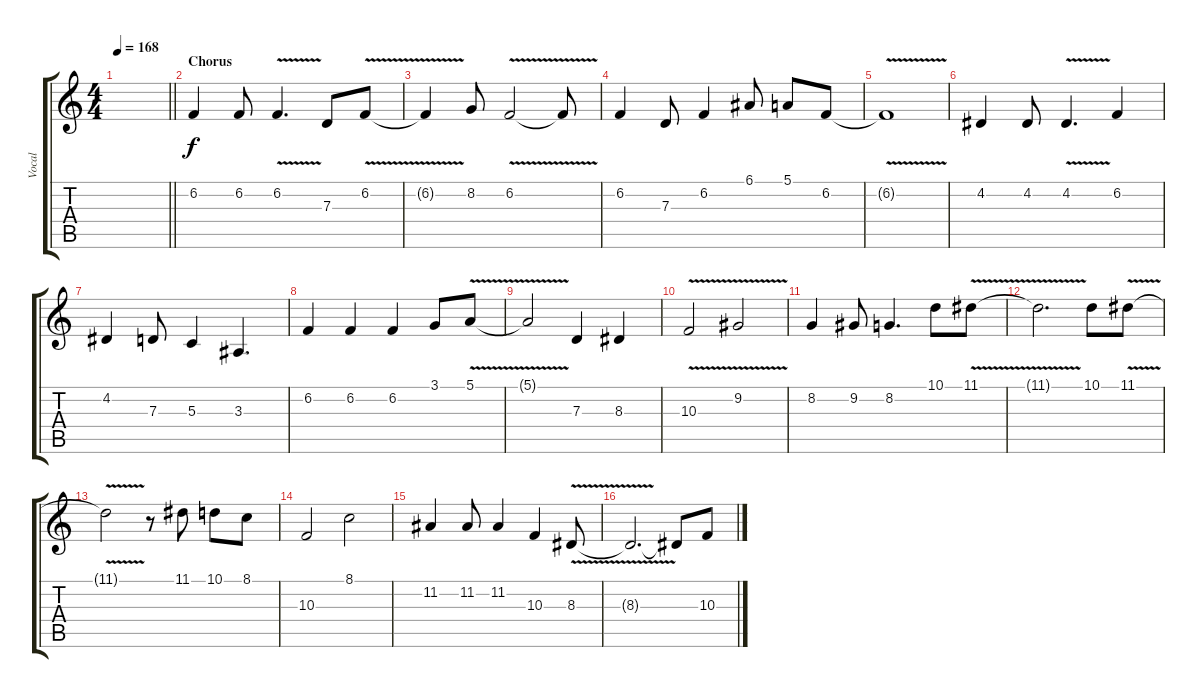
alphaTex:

\track ("Vocal" "Vocal") {instrument synthvoice}
\staff {score tabs}
\tuning (E4 B3 G3 D3 A2 E2) {hide}
\ts (4 4)
\tempo 168
\clef g2
\barLineRight lightlight
\ks c
|
\section ("" "Chorus")
6.2.4 6.2.8 6.2{v}.4{d} 7.3.8 6.2{v}.8 |
6.2{t}.4 8.2.8 6.2{v}.2 6.2{t}.8 |
6.2.4 7.3.8 6.2.4 6.1.8 5.1.8 6.2.8 |
6.2{v t}.1 |
4.2.4 4.2.8 4.2{v}.4{d} 6.2.4 |
4.2.4 7.3.8 5.3.4 3.3.4{d} |
6.2.4 6.2.4 6.2.4 3.1.8 5.1{v}.8 |
5.1{t}.2 7.3.4 8.3.4 |
10.3{v}.2 9.2{v}.2 |
8.2.4 9.2.8 8.2.4{d} 10.1.8 11.1{v}.8 |
11.1{t}.2{d} 10.1.8 11.1{v}.8 |
11.1{t}.2 r.8 11.1.8 10.1.8 8.1.8 |
10.3.2 8.1.2 |
11.2.4 11.2.8 11.2.4 10.3.4 8.3{v}.8 |
8.3{t}.2{d} 8.3{t}.8 10.3.8
